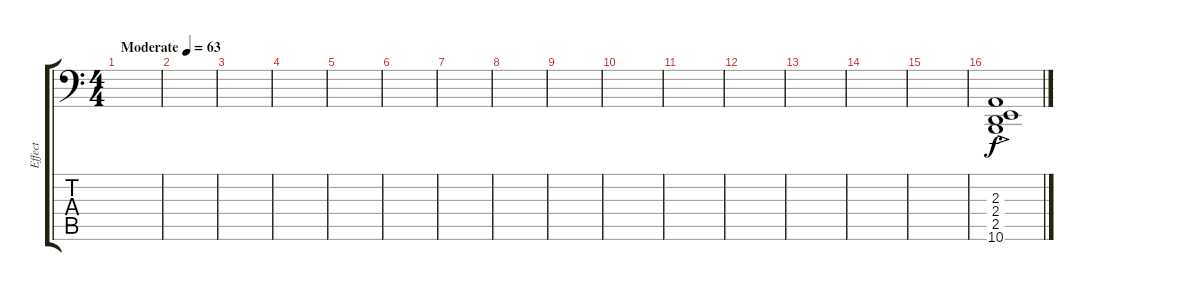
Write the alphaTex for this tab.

\track ("Effect" "Effect") {instrument gunshot}
\staff {score tabs}
\tuning (E3 B2 G2 D2 A1 E1) {hide}
\ts (4 4)
\tempo (63 "Moderate")
\clef f4
\ks c
|
|
|
|
|
|
|
|
|
|
|
|
|
|
|
(2.3{ac} 2.4{ac} 2.5{ac} 10.6{ac}).1
